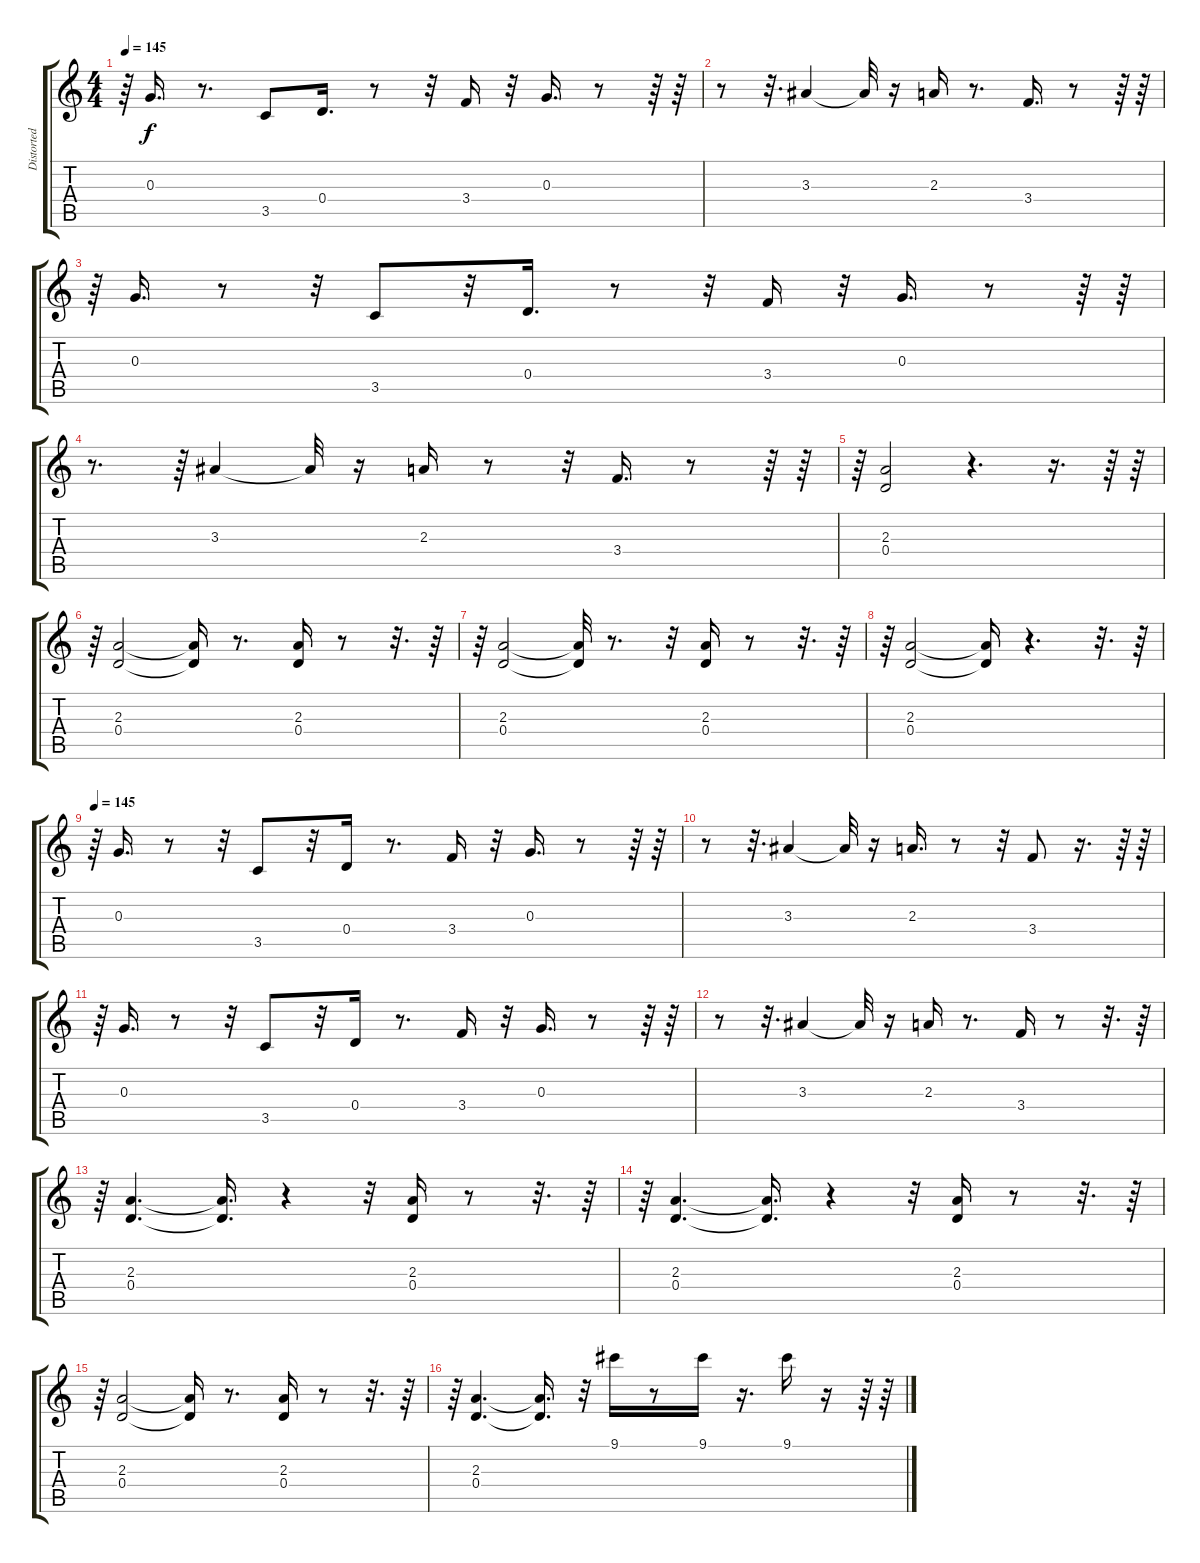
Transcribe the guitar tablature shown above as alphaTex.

\track ("Distorted Guitar 1" "Distorted ") {instrument distortionguitar}
\staff {score tabs}
\tuning (E4 B3 G3 D3 A2 E2) {hide}
\ts (4 4)
\tempo 145
\clef g2
\ks c
r.64{dy f} 0.3.16{d} r.8{d} 3.5.8 0.4.16{d} r.8 r.32 3.4.16 r.32 0.3.16{d} r.8 r.64 r.64 |
r.8 r.32{d} 3.3.4 3.3{t}.32 r.16 2.3.16 r.8{d} 3.4.16{d} r.8 r.64 r.64 |
r.64 0.3.16{d} r.8 r.32 3.5.8 r.32 0.4.16{d} r.8 r.32 3.4.16 r.32 0.3.16{d} r.8 r.64 r.64 |
r.8{d} r.64 3.3.4 3.3{t}.32 r.16 2.3.16 r.8 r.32 3.4.16{d} r.8 r.64 r.64 |
r.64 (2.3 0.4).2 r.4{d} r.16{d} r.64 r.64 |
r.64 (2.3 0.4).2 (2.3{t} 0.4{t}).16 r.8{d} (2.3 0.4).16 r.8 r.32{d} r.64 |
r.64 (2.3 0.4).2 (2.3{t} 0.4{t}).32 r.8{d} r.32 (2.3 0.4).16 r.8 r.32{d} r.64 |
r.64 (2.3 0.4).2 (2.3{t} 0.4{t}).16 r.4{d} r.32{d} r.64 |
\tempo 145
r.64 0.3.16{d} r.8 r.32 3.5.8 r.32 0.4.16 r.8{d} 3.4.16 r.32 0.3.16{d} r.8 r.64 r.64 |
r.8 r.32{d} 3.3.4 3.3{t}.32 r.16 2.3.16{d} r.8 r.32 3.4.8 r.16{d} r.64 r.64 |
r.64 0.3.16{d} r.8 r.32 3.5.8 r.32 0.4.16 r.8{d} 3.4.16 r.32 0.3.16{d} r.8 r.64 r.64 |
r.8 r.32{d} 3.3.4 3.3{t}.32 r.16 2.3.16 r.8{d} 3.4.16 r.8 r.32{d} r.64 |
r.64 (2.3 0.4).4{d} (2.3{t} 0.4{t}).16{d} r.4 r.32 (2.3 0.4).16 r.8 r.32{d} r.64 |
r.64 (2.3 0.4).4{d} (2.3{t} 0.4{t}).16{d} r.4 r.32 (2.3 0.4).16 r.8 r.32{d} r.64 |
r.64 (2.3 0.4).2 (2.3{t} 0.4{t}).16 r.8{d} (2.3 0.4).16 r.8 r.32{d} r.64 |
r.64 (2.3 0.4).4{d} (2.3{t} 0.4{t}).16{d} r.32 9.1.16 r.8 9.1.16 r.16{d} 9.1.16 r.16 r.64 r.64
